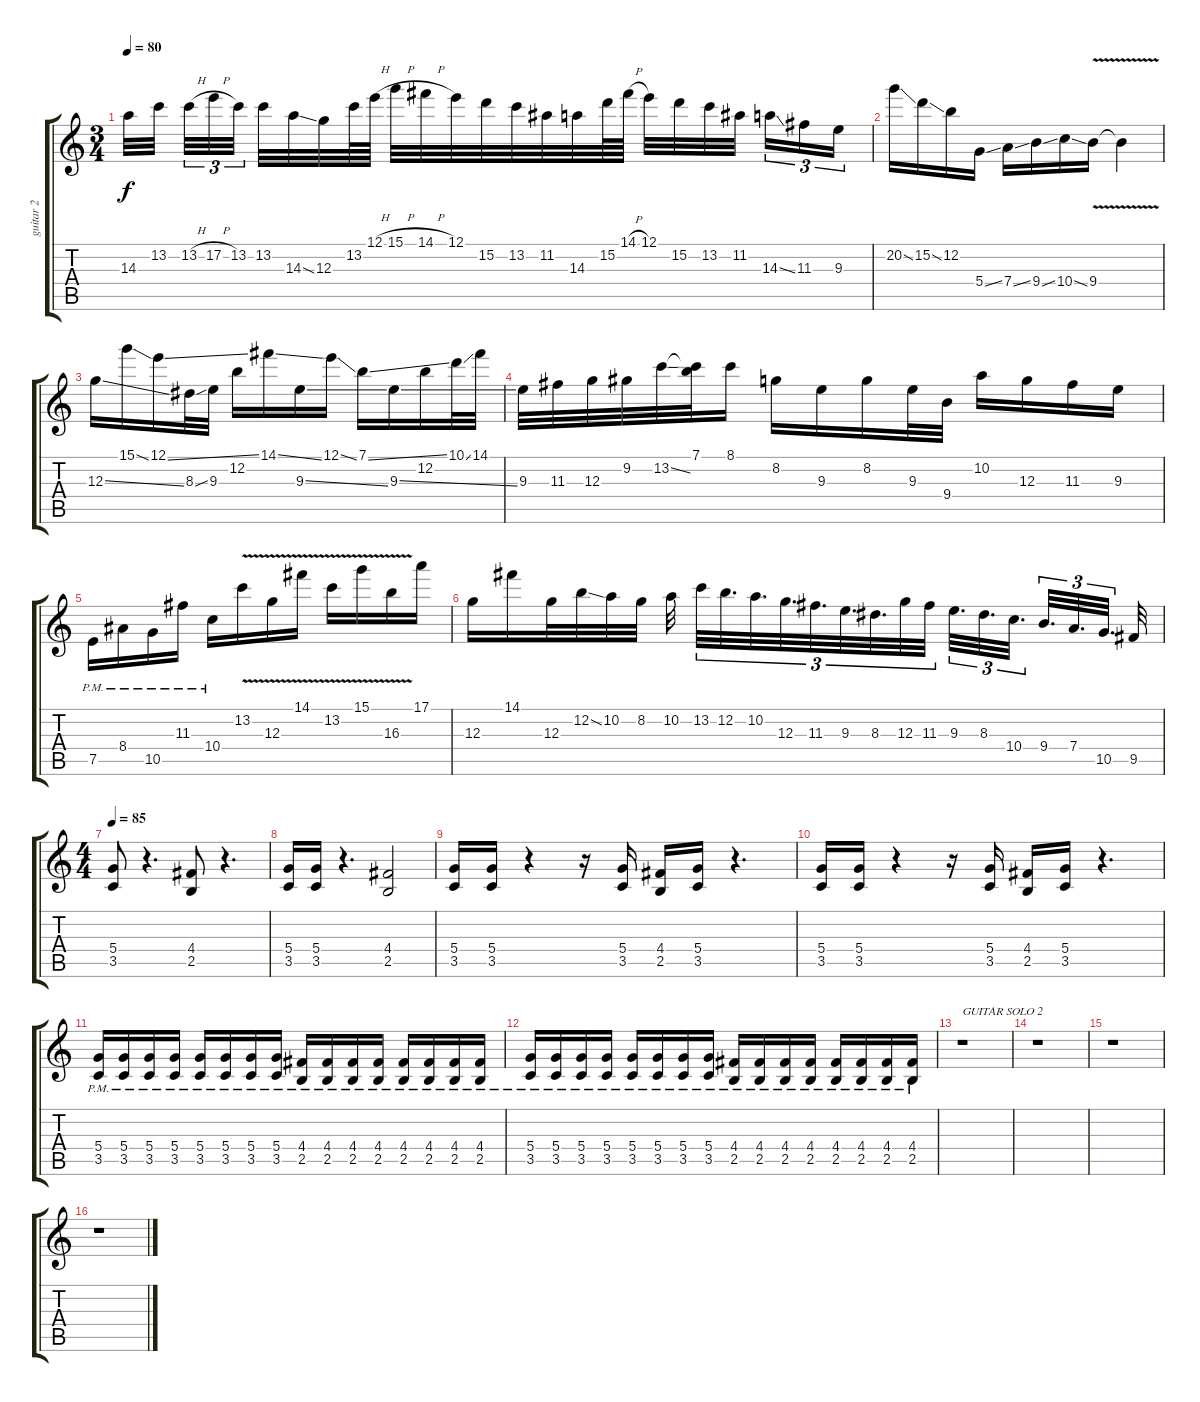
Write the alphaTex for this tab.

\track ("guitar 2" "guitar 2") {instrument distortionguitar}
\staff {score tabs}
\tuning (E4 B3 G3 D3 A2 E2) {hide}
\ts (3 4)
\tempo 80
\clef g2
\ks c
14.3.32{dy f} 13.2.32 13.2{h}.32{tu (3 2)} 17.2{h}.32{tu (3 2)} 13.2.32{tu (3 2)} 13.2.32 14.3{ss}.32 12.3.32 13.2.64 12.1{h}.64 15.1{h}.32 14.1{h}.32 12.1.32 15.2.32 13.2.32 11.2.32 14.3.32 15.2.64 14.1{h}.64 12.1.32 15.2.32 13.2.32 11.2.32 14.3{ss}.16{tu (3 2)} 11.3.16{tu (3 2)} 9.3.16{tu (3 2)} |
20.2{ss}.16 15.2{ss}.16 12.2.16 5.4{ss}.16 7.4{ss}.16 9.4{ss}.16 10.4{ss}.16 9.4{v}.16 9.4{t}.4 |
12.3{ss}.16 15.1{ss}.16 12.1{ss}.16 8.3{ss}.32 9.3.32 12.2.16 14.1{ss}.16 9.3{ss}.16 12.1{ss}.16 7.1{ss}.16 9.3{ss}.16 12.2.16 10.1{ss}.32 14.1.32 |
9.3.32 11.3.32 12.3.32 9.2.32 13.2{ss}.32 (7.1 13.2{t}).32 8.1.16 8.2.16 9.3.16 8.2.16 9.3.32 9.4.32 10.2.16 12.3.16 11.3.16 9.3.16 |
7.5{pm}.16 8.4{pm}.16 10.5{pm}.16 11.3{pm}.16 10.4{pm}.16 13.2{v}.16 12.3{v}.16 14.1{v}.16 13.2{v}.16 15.1{v}.16 16.3{v}.16 17.1.16 |
12.3.16 14.1.16 12.3.32 12.2{ss}.32 10.2.32 8.2.32 10.2.32 13.2.32{tu (3 2)} 12.2.32{d tu (3 2)} 10.2.32{d tu (3 2)} 12.3.32{d tu (3 2)} 11.3.32{d tu (3 2)} 9.3.32{d tu (3 2)} 8.3.32{d tu (3 2)} 12.3.32{tu (3 2)} 11.3.32{tu (3 2)} 9.3.32{d tu (3 2)} 8.3.32{d tu (3 2)} 10.4.32{d tu (3 2)} 9.4.32{d tu (3 2)} 7.4.32{d tu (3 2)} 10.5.32{d tu (3 2)} 9.5.32 |
\ts (4 4)
\tempo 85
(5.4 3.5).8 r.4{d} (4.4 2.5).8 r.4{d} |
(5.4 3.5).16 (5.4 3.5).16 r.4{d} (4.4 2.5).2 |
(5.4 3.5).16 (5.4 3.5).16 r.4 r.16 (5.4 3.5).16 (4.4 2.5).16 (5.4 3.5).16 r.4{d} |
(5.4 3.5).16 (5.4 3.5).16 r.4 r.16 (5.4 3.5).16 (4.4 2.5).16 (5.4 3.5).16 r.4{d} |
(5.4{pm} 3.5{pm}).16 (5.4{pm} 3.5{pm}).16 (5.4{pm} 3.5{pm}).16 (5.4{pm} 3.5{pm}).16 (5.4{pm} 3.5{pm}).16 (5.4{pm} 3.5{pm}).16 (5.4{pm} 3.5{pm}).16 (5.4{pm} 3.5{pm}).16 (4.4{pm} 2.5{pm}).16 (4.4{pm} 2.5{pm}).16 (4.4{pm} 2.5{pm}).16 (4.4{pm} 2.5{pm}).16 (4.4{pm} 2.5{pm}).16 (4.4{pm} 2.5{pm}).16 (4.4{pm} 2.5{pm}).16 (4.4{pm} 2.5{pm}).16 |
(5.4{pm} 3.5{pm}).16 (5.4{pm} 3.5{pm}).16 (5.4{pm} 3.5{pm}).16 (5.4{pm} 3.5{pm}).16 (5.4{pm} 3.5{pm}).16 (5.4{pm} 3.5{pm}).16 (5.4{pm} 3.5{pm}).16 (5.4{pm} 3.5{pm}).16 (4.4{pm} 2.5{pm}).16 (4.4{pm} 2.5{pm}).16 (4.4{pm} 2.5{pm}).16 (4.4{pm} 2.5{pm}).16 (4.4{pm} 2.5{pm}).16 (4.4{pm} 2.5{pm}).16 (4.4{pm} 2.5{pm}).16 (4.4{pm} 2.5{pm}).16 |
r.1{txt "GUITAR SOLO 2"} |
r.1 |
r.1 |
r.1
